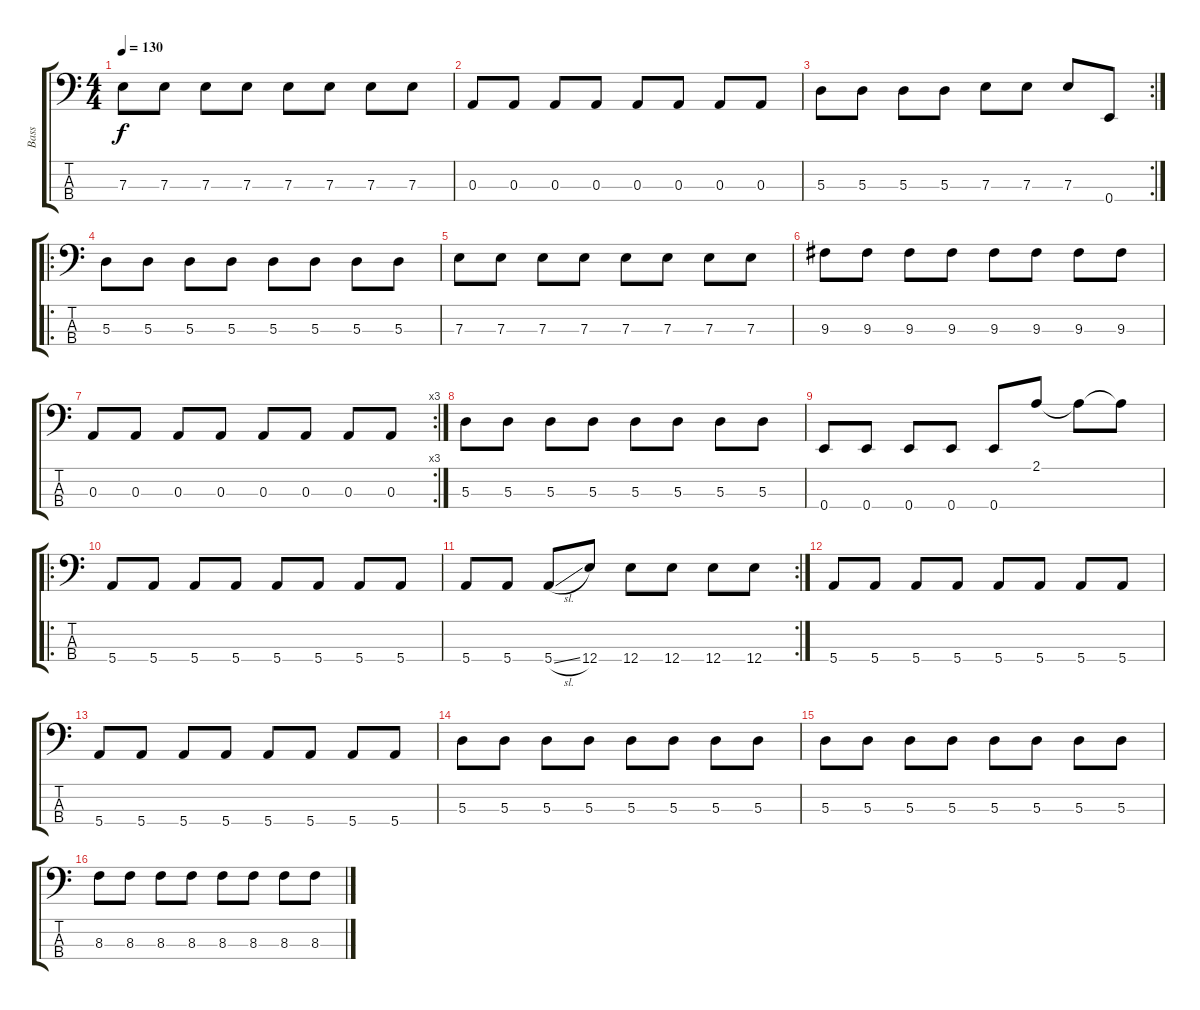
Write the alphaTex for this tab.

\track ("Bass" "Bass") {instrument electricbasspick}
\staff {score tabs}
\tuning (G2 D2 A1 E1) {hide}
\ts (4 4)
\tempo 130
\clef f4
\ks c
7.3.8{dy f} 7.3.8 7.3.8 7.3.8 7.3.8 7.3.8 7.3.8 7.3.8 |
0.3.8 0.3.8 0.3.8 0.3.8 0.3.8 0.3.8 0.3.8 0.3.8 |
\rc 2
5.3.8 5.3.8 5.3.8 5.3.8 7.3.8 7.3.8 7.3.8 0.4.8 |
\ro
5.3.8 5.3.8 5.3.8 5.3.8 5.3.8 5.3.8 5.3.8 5.3.8 |
7.3.8 7.3.8 7.3.8 7.3.8 7.3.8 7.3.8 7.3.8 7.3.8 |
9.3.8 9.3.8 9.3.8 9.3.8 9.3.8 9.3.8 9.3.8 9.3.8 |
\rc 3
0.3.8 0.3.8 0.3.8 0.3.8 0.3.8 0.3.8 0.3.8 0.3.8 |
5.3.8 5.3.8 5.3.8 5.3.8 5.3.8 5.3.8 5.3.8 5.3.8 |
0.4.8 0.4.8 0.4.8 0.4.8 0.4.8 2.1.8 2.1{t}.8 2.1{t}.8 |
\ro
5.4.8 5.4.8 5.4.8 5.4.8 5.4.8 5.4.8 5.4.8 5.4.8 |
\rc 2
5.4.8 5.4.8 5.4{sl}.8 12.4.8 12.4.8 12.4.8 12.4.8 12.4.8 |
5.4.8 5.4.8 5.4.8 5.4.8 5.4.8 5.4.8 5.4.8 5.4.8 |
5.4.8 5.4.8 5.4.8 5.4.8 5.4.8 5.4.8 5.4.8 5.4.8 |
5.3.8 5.3.8 5.3.8 5.3.8 5.3.8 5.3.8 5.3.8 5.3.8 |
5.3.8 5.3.8 5.3.8 5.3.8 5.3.8 5.3.8 5.3.8 5.3.8 |
8.3.8 8.3.8 8.3.8 8.3.8 8.3.8 8.3.8 8.3.8 8.3.8
